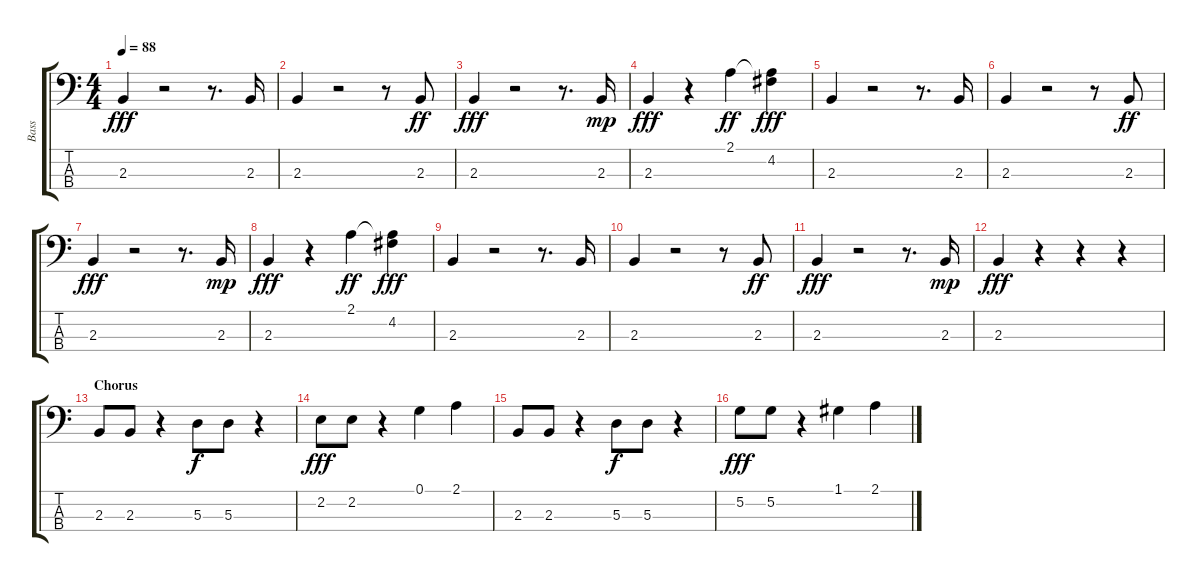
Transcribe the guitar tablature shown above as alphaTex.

\track ("Bass" "Bass") {instrument fretlessbass}
\staff {score tabs}
\tuning (G2 D2 A1 E1) {hide}
\ts (4 4)
\tempo 88
\clef f4
\ks c
2.3.4{dy fff} r.2 r.8{d} 2.3.16 |
2.3.4 r.2 r.8 2.3.8{dy ff} |
2.3.4{dy fff} r.2 r.8{d} 2.3.16{dy mp} |
2.3.4{dy fff} r.4 2.1.4{dy ff} (2.1{t} 4.2).4{dy fff} |
2.3.4 r.2 r.8{d} 2.3.16 |
2.3.4 r.2 r.8 2.3.8{dy ff} |
2.3.4{dy fff} r.2 r.8{d} 2.3.16{dy mp} |
2.3.4{dy fff} r.4 2.1.4{dy ff} (2.1{t} 4.2).4{dy fff} |
2.3.4 r.2 r.8{d} 2.3.16 |
2.3.4 r.2 r.8 2.3.8{dy ff} |
2.3.4{dy fff} r.2 r.8{d} 2.3.16{dy mp} |
2.3.4{dy fff} r.4 r.4 r.4 |
\section ("" "Chorus")
2.3.8 2.3.8 r.4 5.3.8{dy f} 5.3.8 r.4 |
2.2.8{dy fff} 2.2.8 r.4 0.1.4 2.1.4 |
2.3.8 2.3.8 r.4 5.3.8{dy f} 5.3.8 r.4 |
5.2.8{dy fff} 5.2.8 r.4 1.1.4 2.1.4
